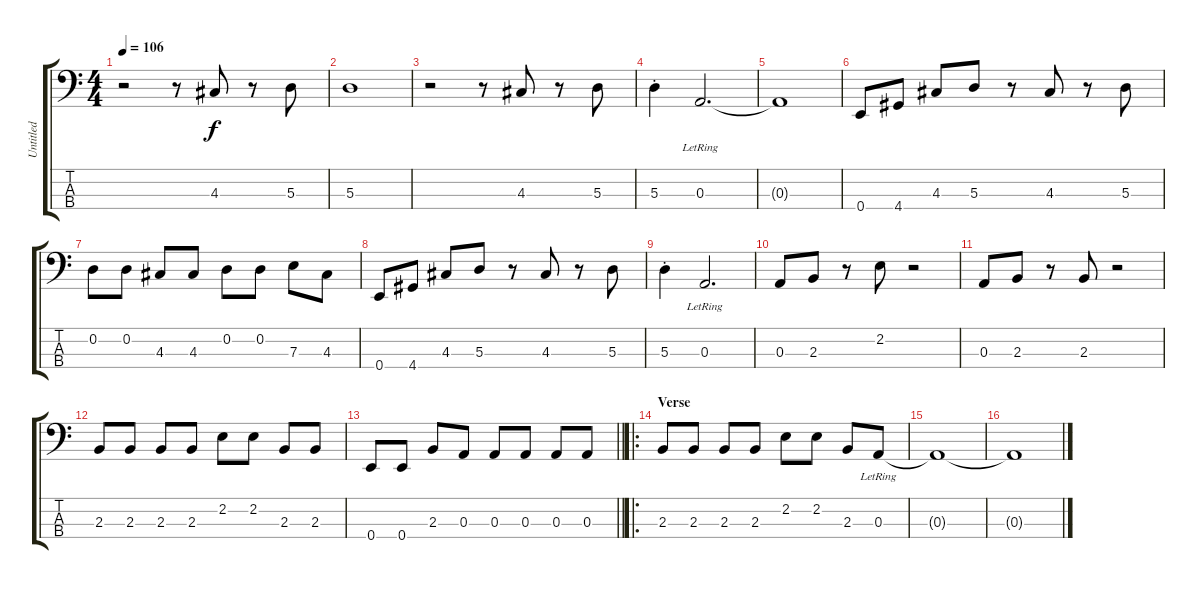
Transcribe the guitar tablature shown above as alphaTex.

\track ("Untitled" "Untitled") {instrument electricbasspick}
\staff {score tabs}
\tuning (G2 D2 A1 E1) {hide}
\ts (4 4)
\tempo 106
\clef f4
\ks c
r.2{dy f instrument electricbasspick} r.8 4.3.8 r.8 5.3.8 |
5.3.1 |
r.2 r.8 4.3.8 r.8 5.3.8 |
5.3{st}.4 0.3{lr}.2{d} |
0.3{t}.1 |
0.4.8 4.4.8 4.3.8 5.3.8 r.8 4.3.8 r.8 5.3.8 |
0.2.8 0.2.8 4.3.8 4.3.8 0.2.8 0.2.8 7.3.8 4.3.8 |
0.4.8 4.4.8 4.3.8 5.3.8 r.8 4.3.8 r.8 5.3.8 |
5.3{st}.4 0.3{lr}.2{d} |
0.3.8 2.3.8 r.8 2.2.8 r.2 |
0.3.8 2.3.8 r.8 2.3.8 r.2 |
2.3.8 2.3.8 2.3.8 2.3.8 2.2.8 2.2.8 2.3.8 2.3.8 |
\barLineRight lightlight
0.4.8 0.4.8 2.3.8 0.3.8 0.3.8 0.3.8 0.3.8 0.3.8 |
\ro
\section ("" "Verse")
2.3.8 2.3.8 2.3.8 2.3.8 2.2.8 2.2.8 2.3.8 0.3{lr}.8 |
0.3{t}.1 |
0.3{t}.1
